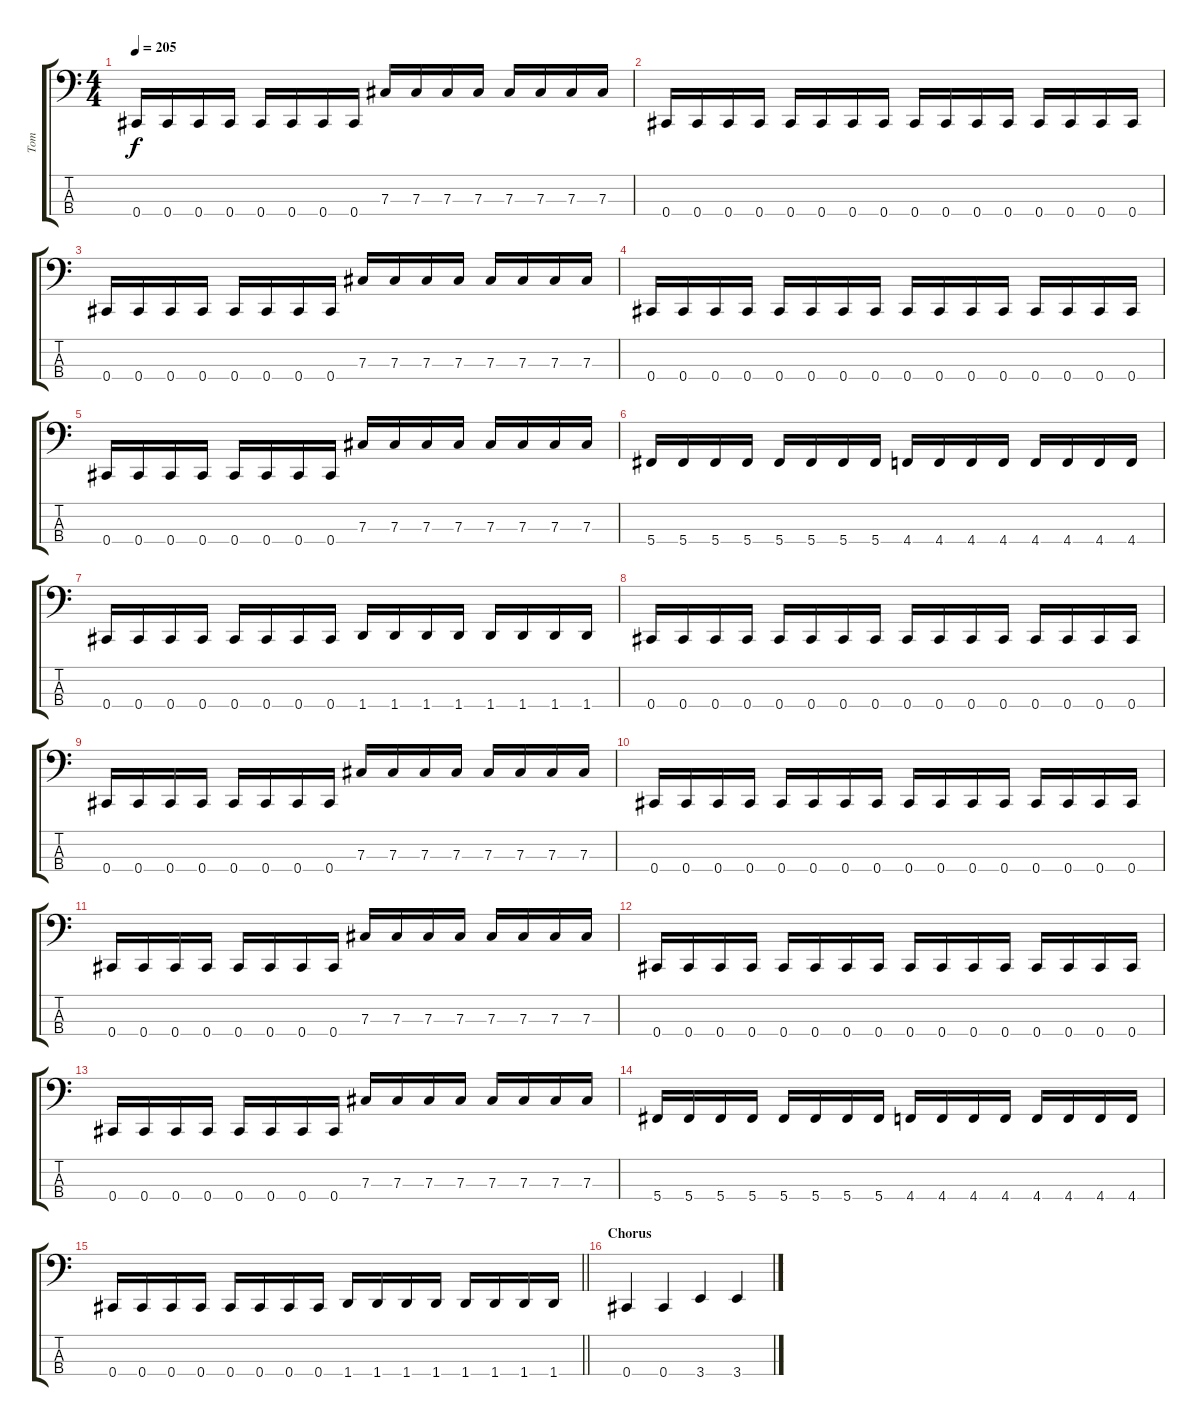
\track ("Tom" "Tom") {instrument electricbasspick}
\staff {score tabs}
\tuning (E2 B1 Gb1 Db1) {hide}
\ts (4 4)
\tempo 205
\clef f4
\ks c
0.4.16{dy f} 0.4.16 0.4.16 0.4.16 0.4.16 0.4.16 0.4.16 0.4.16 7.3.16 7.3.16 7.3.16 7.3.16 7.3.16 7.3.16 7.3.16 7.3.16 |
0.4.16 0.4.16 0.4.16 0.4.16 0.4.16 0.4.16 0.4.16 0.4.16 0.4.16 0.4.16 0.4.16 0.4.16 0.4.16 0.4.16 0.4.16 0.4.16 |
0.4.16 0.4.16 0.4.16 0.4.16 0.4.16 0.4.16 0.4.16 0.4.16 7.3.16 7.3.16 7.3.16 7.3.16 7.3.16 7.3.16 7.3.16 7.3.16 |
0.4.16 0.4.16 0.4.16 0.4.16 0.4.16 0.4.16 0.4.16 0.4.16 0.4.16 0.4.16 0.4.16 0.4.16 0.4.16 0.4.16 0.4.16 0.4.16 |
0.4.16 0.4.16 0.4.16 0.4.16 0.4.16 0.4.16 0.4.16 0.4.16 7.3.16 7.3.16 7.3.16 7.3.16 7.3.16 7.3.16 7.3.16 7.3.16 |
5.4.16 5.4.16 5.4.16 5.4.16 5.4.16 5.4.16 5.4.16 5.4.16 4.4.16 4.4.16 4.4.16 4.4.16 4.4.16 4.4.16 4.4.16 4.4.16 |
0.4.16 0.4.16 0.4.16 0.4.16 0.4.16 0.4.16 0.4.16 0.4.16 1.4.16 1.4.16 1.4.16 1.4.16 1.4.16 1.4.16 1.4.16 1.4.16 |
0.4.16 0.4.16 0.4.16 0.4.16 0.4.16 0.4.16 0.4.16 0.4.16 0.4.16 0.4.16 0.4.16 0.4.16 0.4.16 0.4.16 0.4.16 0.4.16 |
0.4.16 0.4.16 0.4.16 0.4.16 0.4.16 0.4.16 0.4.16 0.4.16 7.3.16 7.3.16 7.3.16 7.3.16 7.3.16 7.3.16 7.3.16 7.3.16 |
0.4.16 0.4.16 0.4.16 0.4.16 0.4.16 0.4.16 0.4.16 0.4.16 0.4.16 0.4.16 0.4.16 0.4.16 0.4.16 0.4.16 0.4.16 0.4.16 |
0.4.16 0.4.16 0.4.16 0.4.16 0.4.16 0.4.16 0.4.16 0.4.16 7.3.16 7.3.16 7.3.16 7.3.16 7.3.16 7.3.16 7.3.16 7.3.16 |
0.4.16 0.4.16 0.4.16 0.4.16 0.4.16 0.4.16 0.4.16 0.4.16 0.4.16 0.4.16 0.4.16 0.4.16 0.4.16 0.4.16 0.4.16 0.4.16 |
0.4.16 0.4.16 0.4.16 0.4.16 0.4.16 0.4.16 0.4.16 0.4.16 7.3.16 7.3.16 7.3.16 7.3.16 7.3.16 7.3.16 7.3.16 7.3.16 |
5.4.16 5.4.16 5.4.16 5.4.16 5.4.16 5.4.16 5.4.16 5.4.16 4.4.16 4.4.16 4.4.16 4.4.16 4.4.16 4.4.16 4.4.16 4.4.16 |
\barLineRight lightlight
0.4.16 0.4.16 0.4.16 0.4.16 0.4.16 0.4.16 0.4.16 0.4.16 1.4.16 1.4.16 1.4.16 1.4.16 1.4.16 1.4.16 1.4.16 1.4.16 |
\section ("" "Chorus")
0.4.4 0.4.4 3.4.4 3.4.4
